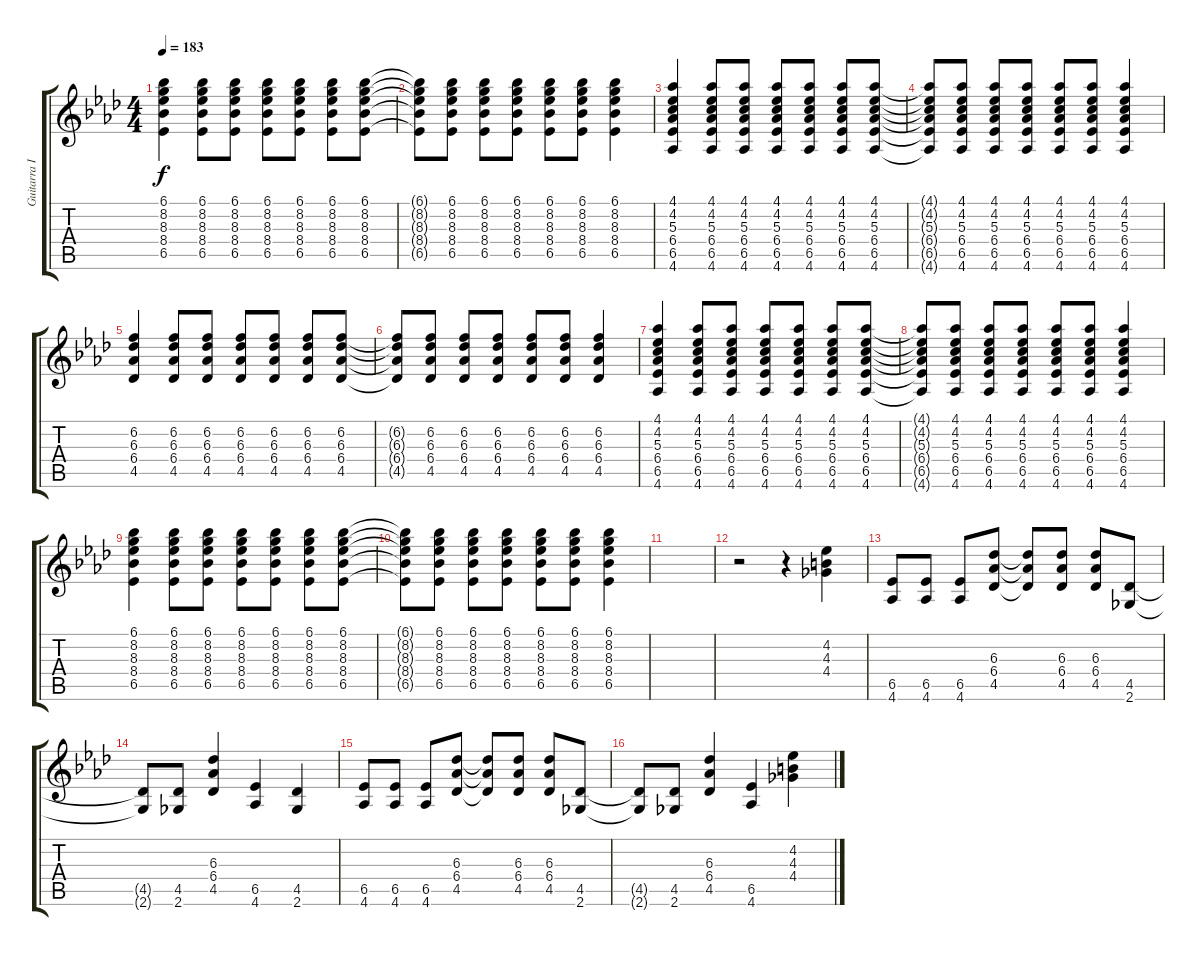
\track ("Guitarra I" "Guitarra I") {instrument distortionguitar}
\staff {score tabs}
\tuning (E4 B3 G3 D3 A2 E2) {hide}
\ts (4 4)
\tempo 183
\clef g2
\ks ab
(6.1 8.2 8.3 8.4 6.5).4{dy f} (6.1 8.2 8.3 8.4 6.5).8 (6.1 8.2 8.3 8.4 6.5).8 (6.1 8.2 8.3 8.4 6.5).8 (6.1 8.2 8.3 8.4 6.5).8 (6.1 8.2 8.3 8.4 6.5).8 (6.1 8.2 8.3 8.4 6.5).8 |
(6.1{t} 8.2{t} 8.3{t} 8.4{t} 6.5{t}).8 (6.1 8.2 8.3 8.4 6.5).8 (6.1 8.2 8.3 8.4 6.5).8 (6.1 8.2 8.3 8.4 6.5).8 (6.1 8.2 8.3 8.4 6.5).8 (6.1 8.2 8.3 8.4 6.5).8 (6.1 8.2 8.3 8.4 6.5).4 |
(4.1 4.2 5.3 6.4 6.5 4.6).4 (4.1 4.2 5.3 6.4 6.5 4.6).8 (4.1 4.2 5.3 6.4 6.5 4.6).8 (4.1 4.2 5.3 6.4 6.5 4.6).8 (4.1 4.2 5.3 6.4 6.5 4.6).8 (4.1 4.2 5.3 6.4 6.5 4.6).8 (4.1 4.2 5.3 6.4 6.5 4.6).8 |
(4.1{t} 4.2{t} 5.3{t} 6.4{t} 6.5{t} 4.6{t}).8 (4.1 4.2 5.3 6.4 6.5 4.6).8 (4.1 4.2 5.3 6.4 6.5 4.6).8 (4.1 4.2 5.3 6.4 6.5 4.6).8 (4.1 4.2 5.3 6.4 6.5 4.6).8 (4.1 4.2 5.3 6.4 6.5 4.6).8 (4.1 4.2 5.3 6.4 6.5 4.6).4 |
(6.2 6.3 6.4 4.5).4 (6.2 6.3 6.4 4.5).8 (6.2 6.3 6.4 4.5).8 (6.2 6.3 6.4 4.5).8 (6.2 6.3 6.4 4.5).8 (6.2 6.3 6.4 4.5).8 (6.2 6.3 6.4 4.5).8 |
(6.2{t} 6.3{t} 6.4{t} 4.5{t}).8 (6.2 6.3 6.4 4.5).8 (6.2 6.3 6.4 4.5).8 (6.2 6.3 6.4 4.5).8 (6.2 6.3 6.4 4.5).8 (6.2 6.3 6.4 4.5).8 (6.2 6.3 6.4 4.5).4 |
(4.1 4.2 5.3 6.4 6.5 4.6).4 (4.1 4.2 5.3 6.4 6.5 4.6).8 (4.1 4.2 5.3 6.4 6.5 4.6).8 (4.1 4.2 5.3 6.4 6.5 4.6).8 (4.1 4.2 5.3 6.4 6.5 4.6).8 (4.1 4.2 5.3 6.4 6.5 4.6).8 (4.1 4.2 5.3 6.4 6.5 4.6).8 |
(4.1{t} 4.2{t} 5.3{t} 6.4{t} 6.5{t} 4.6{t}).8 (4.1 4.2 5.3 6.4 6.5 4.6).8 (4.1 4.2 5.3 6.4 6.5 4.6).8 (4.1 4.2 5.3 6.4 6.5 4.6).8 (4.1 4.2 5.3 6.4 6.5 4.6).8 (4.1 4.2 5.3 6.4 6.5 4.6).8 (4.1 4.2 5.3 6.4 6.5 4.6).4 |
(6.1 8.2 8.3 8.4 6.5).4 (6.1 8.2 8.3 8.4 6.5).8 (6.1 8.2 8.3 8.4 6.5).8 (6.1 8.2 8.3 8.4 6.5).8 (6.1 8.2 8.3 8.4 6.5).8 (6.1 8.2 8.3 8.4 6.5).8 (6.1 8.2 8.3 8.4 6.5).8 |
(6.1{t} 8.2{t} 8.3{t} 8.4{t} 6.5{t}).8 (6.1 8.2 8.3 8.4 6.5).8 (6.1 8.2 8.3 8.4 6.5).8 (6.1 8.2 8.3 8.4 6.5).8 (6.1 8.2 8.3 8.4 6.5).8 (6.1 8.2 8.3 8.4 6.5).8 (6.1 8.2 8.3 8.4 6.5).4 |
|
r.2 r.4 (4.2 4.3 4.4).4{volume 16} |
(6.5 4.6).8 (6.5 4.6).8 (6.5 4.6).8 (6.3 6.4 4.5).8 (6.3{t} 6.4{t} 4.5{t}).8 (6.3 6.4 4.5).8 (6.3 6.4 4.5).8 (4.5 2.6).8 |
(4.5{t} 2.6{t}).8 (4.5 2.6).8 (6.3 6.4 4.5).4 (6.5 4.6).4 (4.5 2.6).4 |
(6.5 4.6).8 (6.5 4.6).8 (6.5 4.6).8 (6.3 6.4 4.5).8 (6.3{t} 6.4{t} 4.5{t}).8 (6.3 6.4 4.5).8 (6.3 6.4 4.5).8 (4.5 2.6).8 |
(4.5{t} 2.6{t}).8 (4.5 2.6).8 (6.3 6.4 4.5).4 (6.5 4.6).4 (4.2 4.3 4.4).4
